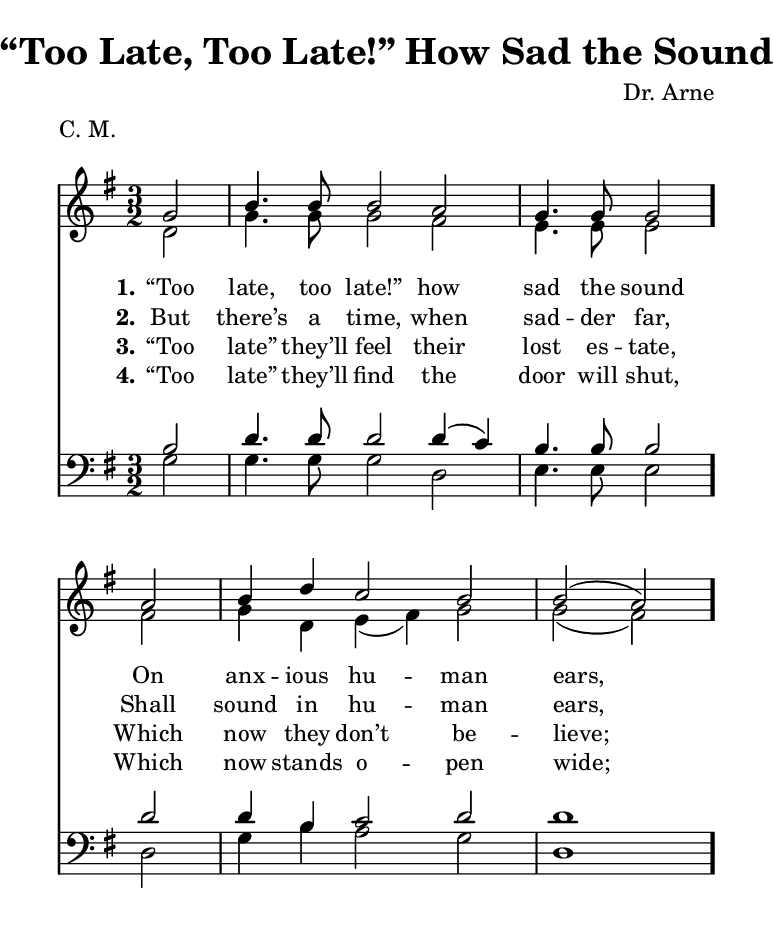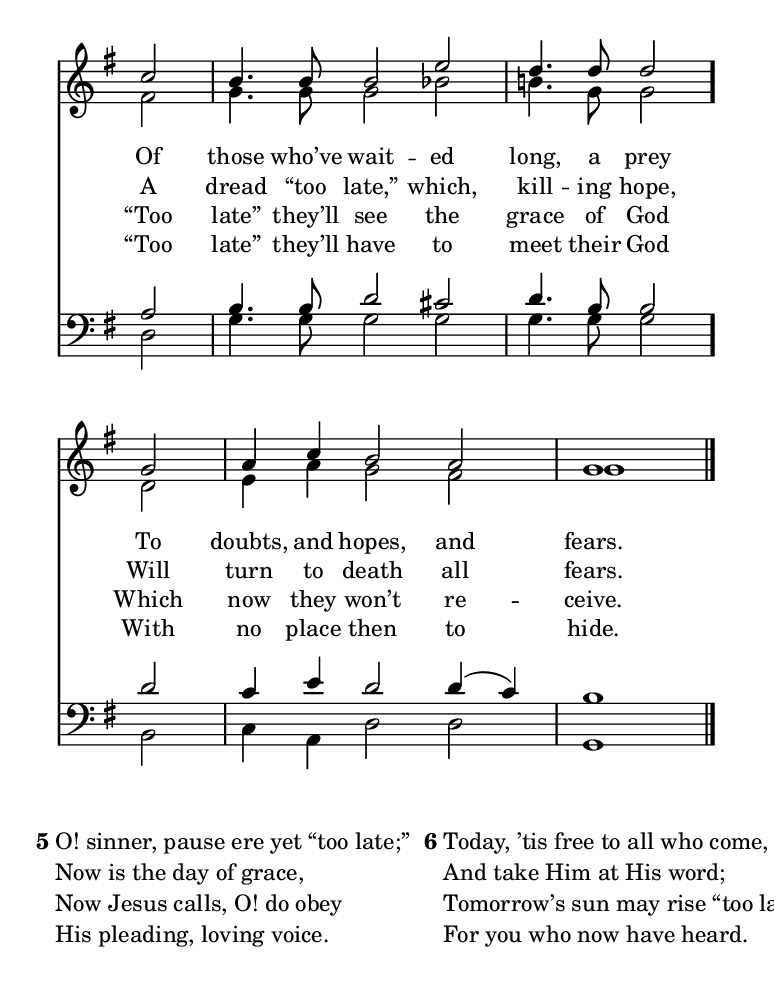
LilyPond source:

\include "common/global.ily"
\paper {
  \include "common/paper.ily"
  ragged-bottom = ##t
  ragged-last-bottom = ##t
  systems-per-page = ##f
  %page-count = ##f
}

\header{
  hymnnumber = "46"
  title = "“Too Late, Too Late!” How Sad the Sound"
  tunename = "Arlington"
  meter = "C. M."
  %poet = ""
  composer = "Dr. Arne"
  %copyright = ""
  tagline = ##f
}

% for fermata in MIDI
ta = { \tempo 4=120 }
tb = { \tempo 4=60  }

patternAA = { c2 | c4. c8 c2 c2      | c4. c8 c2 }
patternAB = { c2 | c4. c8 c2 c4( c4) | c4. c8 c2 }
patternBA = { c2 | c4 c4 c2      c2      | c2( c2) }
patternBB = { c2 | c4 c4 c4( c4) c2      | c2( c2) }
patternBC = { c2 | c4 c4 c2      c2      | c1      }
patternBD = { c2 | c4 c4 c2      c4( c4) | c1      }

global = {
  \include "common/overrides.ily"
  \override Staff.TimeSignature.style = #'()
  \time 3/2
  \override Score.MetronomeMark.transparent = ##t % hide all fermata changes too
  \ta
  \key g \major
  \partial 2
  \autoBeamOff
}

notesSoprano = {
\global
\relative c'' {

  \changePitch \patternAA { g | b b b a | g g g }
  \changePitch \patternBA { a | b d c b | b a }
  \changePitch \patternAA { c | b b b e | d d d }
  \changePitch \patternBC { g, | a c b a | g }

  \bar "|."

}
}

notesAlto = {
\global
\relative e' {

  \changePitch \patternAA { d | g g g fis | e e e }
  \changePitch \patternBB { fis | g d e fis g | g fis }
  \changePitch \patternAA { fis | g g g bes | b! g g }
  \changePitch \patternBC { d | e a g fis | g }

}
}

notesTenor = {
\global
\relative a {

  \changePitch \patternAB { b | d d d d c | b b b }
  \changePitch \patternBC { d | d b c d | d }
  \changePitch \patternAA { a | b b d cis | d b b }
  \changePitch \patternBD { d | c e d d c | b }

}
}

notesBass = {
\global
\relative f {

  \changePitch \patternAA { g | g g g d | e e e }
  \changePitch \patternBC { d | g b a g | d }
  \changePitch \patternAA { d | g g g g | g g g }
  \changePitch \patternBC { b, | c a d d | g, }

}
}

wordsA = \lyricmode {
\set stanza = "1."

“Too late, too late!” how sad the sound \bar "."
On anx -- ious hu -- man ears, \bar "." \break
Of those who’ve wait -- ed long, a prey \bar "."
To doubts, and hopes, and fears. \bar "." \break

}

wordsB = \lyricmode {
\set stanza = "2."

But there’s a time, when sad -- der far,
Shall sound in hu -- man ears,
A dread “too late,” which, kill -- ing hope,
Will turn to death all fears.

}

wordsC = \lyricmode {
\set stanza = "3."

“Too late” they’ll feel their lost es -- tate,
Which now they don’t be -- lieve;
“Too late” they’ll see the grace of God
Which now they won’t re -- ceive.

}

wordsD = \lyricmode {
\set stanza = "4."

“Too late” they’ll find the door will shut,
Which now stands o -- pen wide;
“Too late” they’ll have to meet their God
With no place then to hide.

}

wordsE = \markuplist {

\line { O! sinner, pause ere yet “too late;” }
\line { Now is the day of grace, }
\line { Now Jesus calls, O! do obey }
\line { His pleading, loving voice. }

}

wordsF = \markuplist {

\line { Today, ’tis free to all who come, }
\line { And take Him at His word; }
\line { Tomorrow’s sun may rise “too late” }
\line { For you who now have heard. }

}

\score {
  \context ChoirStaff <<
    \context Staff = upper <<
      \set ChoirStaff.systemStartDelimiter = #'SystemStartBar
      \context Voice  = sopranos { \voiceOne << \notesSoprano >> }
      \context Voice  = altos { \voiceTwo << \notesAlto >> }
      \context Lyrics = one   \lyricsto sopranos \wordsA
      \context Lyrics = two   \lyricsto sopranos \wordsB
      \context Lyrics = three \lyricsto sopranos \wordsC
      \context Lyrics = four  \lyricsto sopranos \wordsD
    >>
    \context Staff = men <<
      \clef bass
      \context Voice  = tenors { \voiceOne << \notesTenor >> }
      \context Voice  = basses { \voiceTwo << \notesBass >> }
    >>
  >>
  \layout {
    \include "common/layout.ily"
  }
  \midi{
    \include "common/midi.ily"
  }
}

\markup { \fill-line { %\column {
  \hspace #0.1
	\line{ \bold 5 \column { \wordsE } } %\combine \null \vspace #0.4
  \hspace #0.1
  \line{ \bold 6 \column { \wordsF } } %\combine \null \vspace #0.4
  \hspace #0.1
} } %}

\version "2.18.0"  % necessary for upgrading to future LilyPond versions.

% vi:set et ts=2 sw=2 ai nocindent syntax=lilypond
